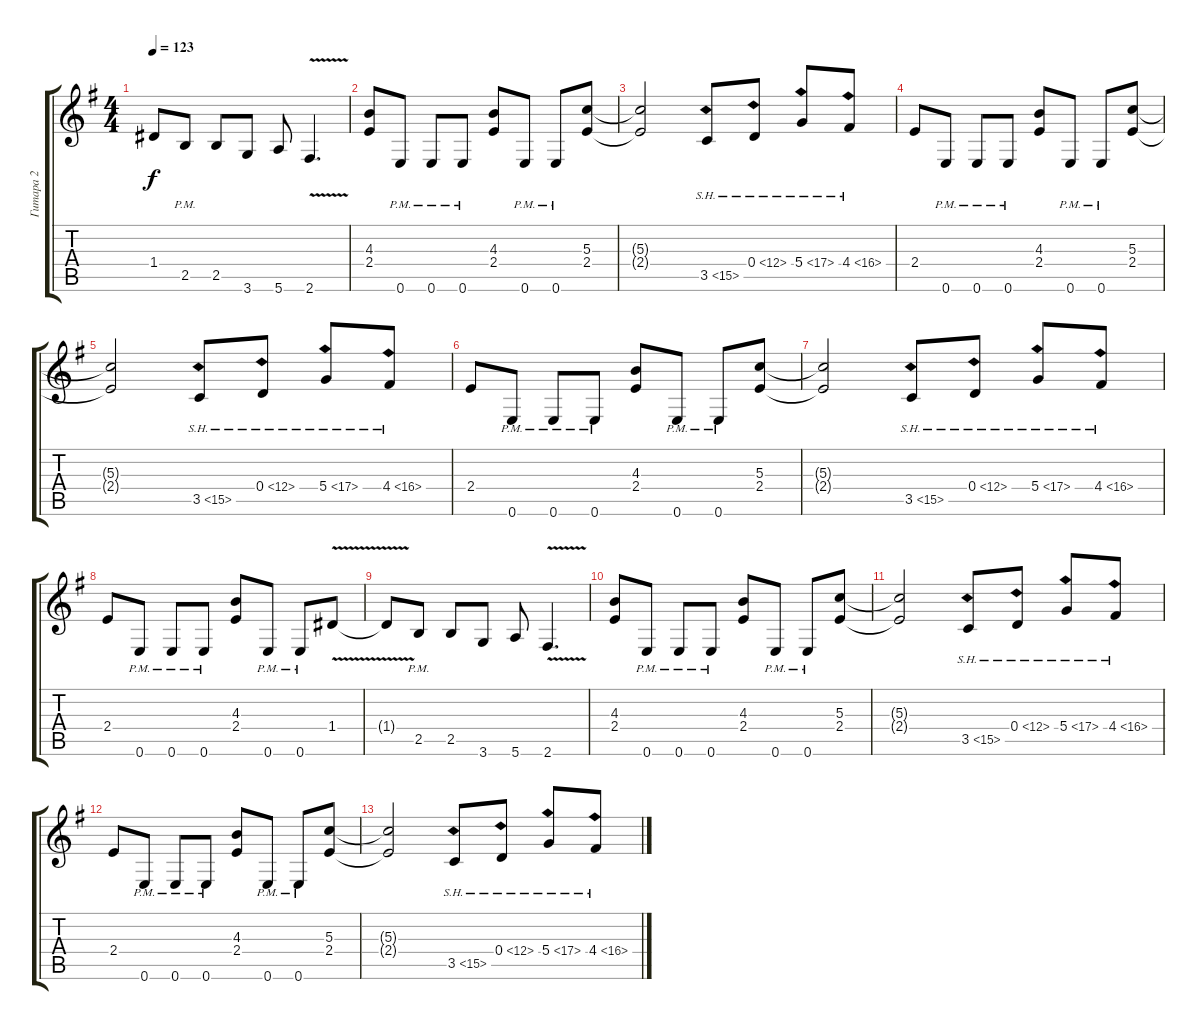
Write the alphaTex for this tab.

\track ("Гитара 2" "Гитара 2") {instrument distortionguitar}
\staff {score tabs}
\tuning (E4 B3 G3 D3 A2 E2) {hide}
\ts (4 4)
\tempo 123
\clef g2
\ks eminor
1.4{t}.8{dy f} 2.5{pm}.8 2.5.8 3.6.8 5.6.8 2.6{v}.4{d} |
(4.3 2.4).8 0.6{pm}.8 0.6{pm}.8 0.6{pm}.8 (4.3 2.4).8 0.6{pm}.8 0.6{pm}.8 (5.3 2.4).8 |
(5.3{t} 2.4{t}).2 3.5{sh 12}.8 0.4{sh 12}.8 5.4{sh 12}.8 4.4{sh 12}.8 |
2.4.8 0.6{pm}.8 0.6{pm}.8 0.6{pm}.8 (4.3 2.4).8 0.6{pm}.8 0.6{pm}.8 (5.3 2.4).8 |
(5.3{t} 2.4{t}).2 3.5{sh 12}.8 0.4{sh 12}.8 5.4{sh 12}.8 4.4{sh 12}.8 |
2.4.8 0.6{pm}.8 0.6{pm}.8 0.6{pm}.8 (4.3 2.4).8 0.6{pm}.8 0.6{pm}.8 (5.3 2.4).8 |
(5.3{t} 2.4{t}).2 3.5{sh 12}.8 0.4{sh 12}.8 5.4{sh 12}.8 4.4{sh 12}.8 |
2.4.8 0.6{pm}.8 0.6{pm}.8 0.6{pm}.8 (4.3 2.4).8 0.6{pm}.8 0.6{pm}.8 1.4{v}.8 |
1.4{t}.8 2.5{pm}.8 2.5.8 3.6.8 5.6.8 2.6{v}.4{d} |
(4.3 2.4).8 0.6{pm}.8 0.6{pm}.8 0.6{pm}.8 (4.3 2.4).8 0.6{pm}.8 0.6{pm}.8 (5.3 2.4).8 |
(5.3{t} 2.4{t}).2 3.5{sh 12}.8 0.4{sh 12}.8 5.4{sh 12}.8 4.4{sh 12}.8 |
2.4.8 0.6{pm}.8 0.6{pm}.8 0.6{pm}.8 (4.3 2.4).8 0.6{pm}.8 0.6{pm}.8 (5.3 2.4).8 |
(5.3{t} 2.4{t}).2 3.5{sh 12}.8 0.4{sh 12}.8 5.4{sh 12}.8 4.4{sh 12}.8
